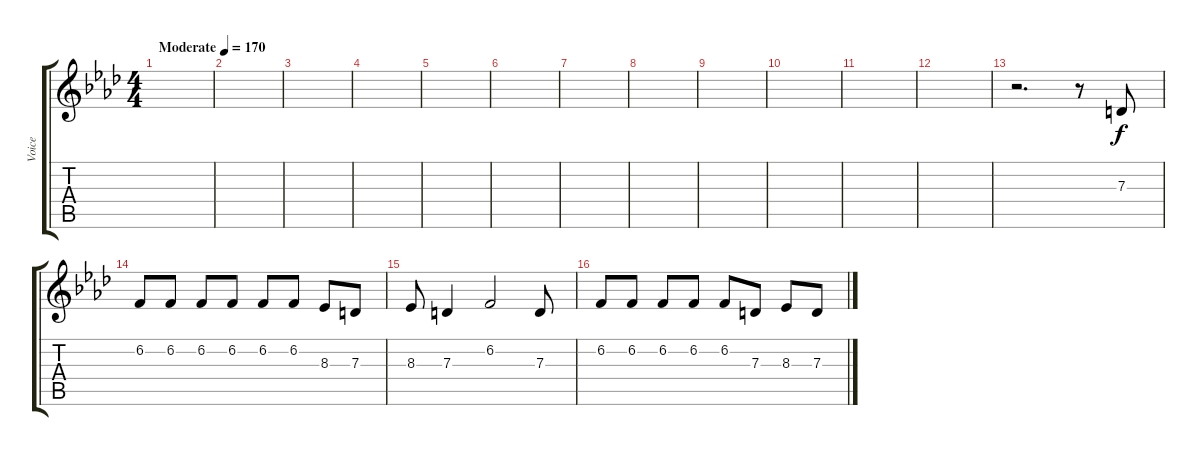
\track ("Voice" "Voice") {instrument harmonica}
\staff {score tabs}
\tuning (E4 B3 G3 D3 A2 E2) {hide}
\ts (4 4)
\tempo (170 "Moderate")
\clef g2
\ks ab
|
|
|
|
|
|
|
|
|
|
|
|
r.2{d} r.8 7.3.8 |
6.2.8 6.2.8 6.2.8 6.2.8 6.2.8 6.2.8 8.3.8 7.3.8 |
8.3.8 7.3.4 6.2.2 7.3.8 |
6.2.8 6.2.8 6.2.8 6.2.8 6.2.8 7.3.8 8.3.8 7.3.8
